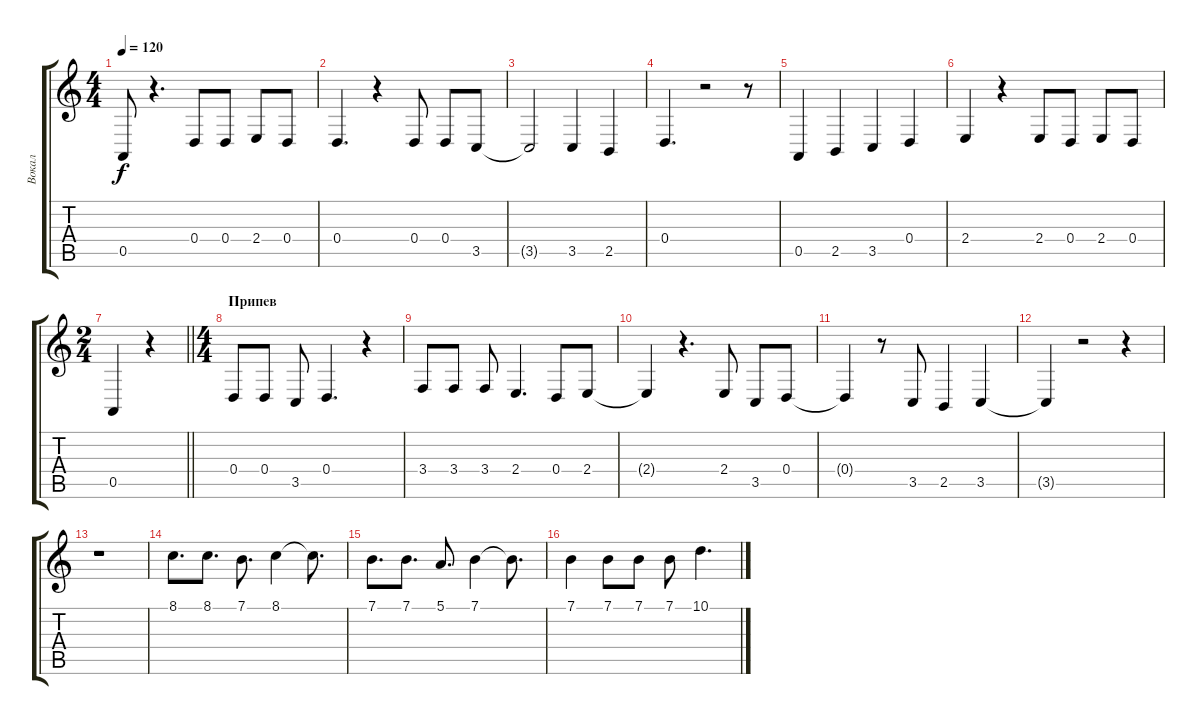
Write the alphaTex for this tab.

\track ("Вокал" "Вокал") {instrument violin}
\staff {score tabs}
\tuning (E4 B3 G3 D3 A2 E2) {hide}
\ts (4 4)
\tempo 120
\clef g2
\ks c
0.5.8{dy f} r.4{d} 0.4.8 0.4.8 2.4.8 0.4.8 |
0.4.4{d} r.4 0.4.8 0.4.8 3.5.8 |
3.5{t}.2 3.5.4 2.5.4 |
0.4.4{d} r.2 r.8 |
0.5.4 2.5.4 3.5.4 0.4.4 |
2.4.4 r.4 2.4.8 0.4.8 2.4.8 0.4.8 |
\ts (2 4)
\barLineRight lightlight
0.5.4 r.4 |
\ts (4 4)
\section ("" "Припев")
0.4.8 0.4.8 3.5.8 0.4.4{d} r.4 |
3.4.8 3.4.8 3.4.8 2.4.4{d} 0.4.8 2.4.8 |
2.4{t}.4 r.4{d} 2.4.8 3.5.8 0.4.8 |
0.4{t}.4 r.8 3.5.8 2.5.4 3.5.4 |
3.5{t}.4 r.2 r.4 |
r.1 |
8.1.8{d} 8.1.8{d} 7.1.8{d} 8.1.4 8.1{t}.8{d} |
7.1.8{d} 7.1.8{d} 5.1.8{d} 7.1.4 7.1{t}.8{d} |
7.1.4 7.1.8 7.1.8 7.1.8 10.1.4{d}
